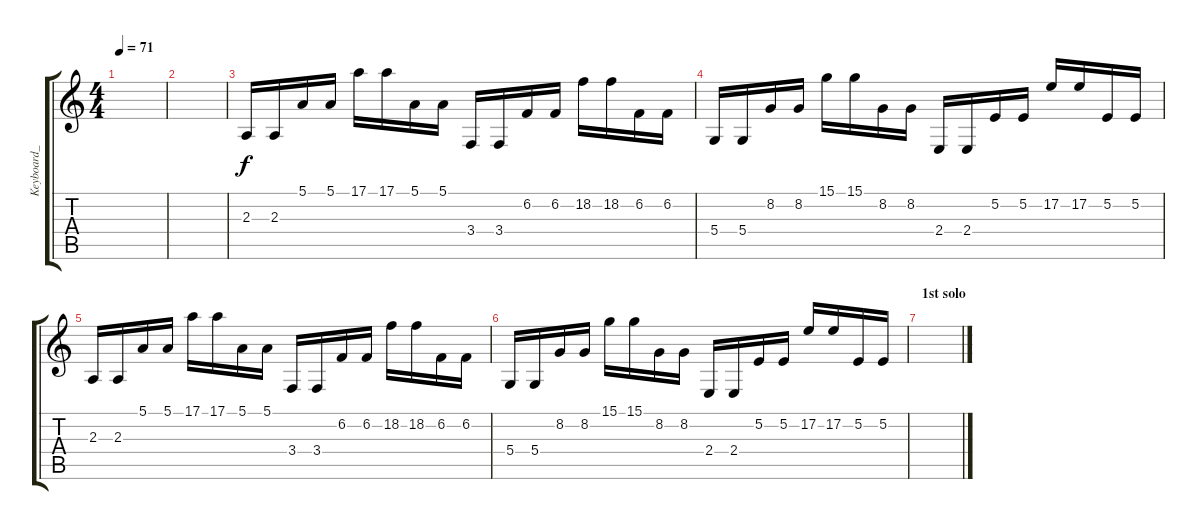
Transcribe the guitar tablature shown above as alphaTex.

\track ("Keyboard_" "Keyboard_") {instrument tremolostrings}
\staff {score tabs}
\tuning (E4 B3 G3 D3 A2 E2) {hide}
\ts (4 4)
\tempo 71
\clef g2
\ks c
|
|
2.3.16 2.3.16 5.1.16 5.1.16 17.1.16 17.1.16 5.1.16 5.1.16 3.4.16 3.4.16 6.2.16 6.2.16 18.2.16 18.2.16 6.2.16 6.2.16 |
5.4.16 5.4.16 8.2.16 8.2.16 15.1.16 15.1.16 8.2.16 8.2.16 2.4.16 2.4.16 5.2.16 5.2.16 17.2.16 17.2.16 5.2.16 5.2.16 |
2.3.16 2.3.16 5.1.16 5.1.16 17.1.16 17.1.16 5.1.16 5.1.16 3.4.16 3.4.16 6.2.16 6.2.16 18.2.16 18.2.16 6.2.16 6.2.16 |
5.4.16 5.4.16 8.2.16 8.2.16 15.1.16 15.1.16 8.2.16 8.2.16 2.4.16 2.4.16 5.2.16 5.2.16 17.2.16 17.2.16 5.2.16 5.2.16 |
\section ("" "1st solo")
